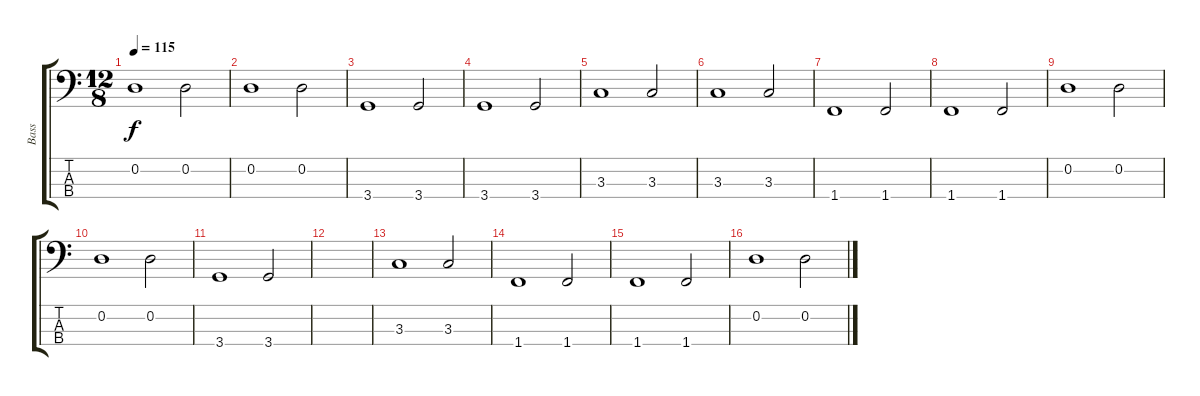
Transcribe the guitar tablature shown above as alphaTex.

\track ("Bass" "Bass") {instrument acousticbass}
\staff {score tabs}
\tuning (G2 D2 A1 E1) {hide}
\ts (12 8)
\tempo 115
\clef f4
\ks c
0.2.1{dy f} 0.2.2 |
0.2.1 0.2.2 |
3.4.1 3.4.2 |
3.4.1 3.4.2 |
3.3.1 3.3.2 |
3.3.1 3.3.2 |
1.4.1 1.4.2 |
1.4.1 1.4.2 |
0.2.1 0.2.2 |
0.2.1 0.2.2 |
3.4.1 3.4.2 |
|
3.3.1 3.3.2 |
1.4.1 1.4.2 |
1.4.1 1.4.2 |
0.2.1 0.2.2
